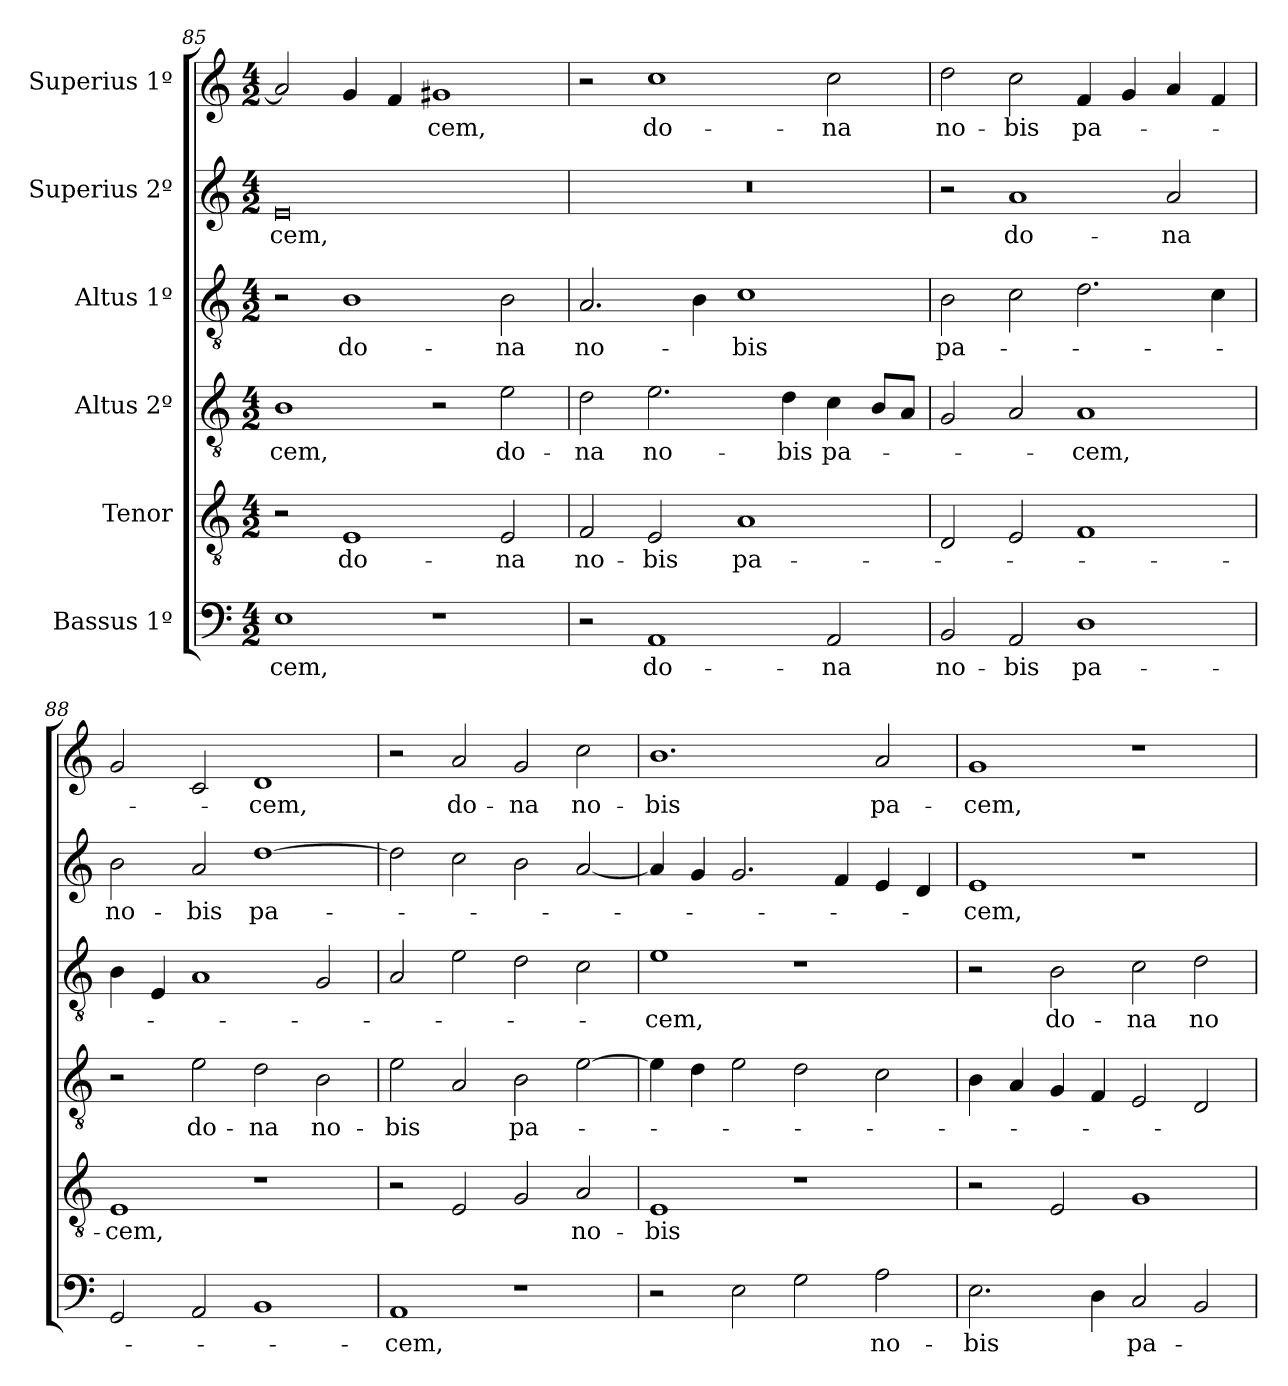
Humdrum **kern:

**kern	**text	**kern	**text	**kern	**text	**kern	**text	**kern	**text	**kern	**text
*part6	*part6	*part5	*part5	*part4	*part4	*part3	*part3	*part2	*part2	*part1	*part1
*staff6	*staff6	*staff5	*staff5	*staff4	*staff4	*staff3	*staff3	*staff2	*staff2	*staff1	*staff1
*I"Bassus 1º	*	*I"Tenor	*	*I"Altus 2º	*	*I"Altus 1º	*	*I"Superius 2º	*	*I"Superius 1º	*
*clefF4	*	*clefGv2	*	*clefGv2	*	*clefGv2	*	*clefG2	*	*clefG2	*
*k[]	*	*k[]	*	*k[]	*	*k[]	*	*k[]	*	*k[]	*
*M4/2	*	*M4/2	*	*M4/2	*	*M4/2	*	*M4/2	*	*M4/2	*
=85	=85	=85	=85	=85	=85	=85	=85	=85	=85	=85	=85
1E\	-cem,	2r	.	1B\	-cem,	2r	.	0e/	-cem,	2a/]	.
.	.	1E/	do-	.	.	1B\	do-	.	.	4g/	.
.	.	.	.	.	.	.	.	.	.	4f/	.
1r	.	.	.	2r	.	.	.	.	.	1g#X/	-cem,
.	.	2E/	-na	2e\	do-	2B\	-na	.	.	.	.
=86	=86	=86	=86	=86	=86	=86	=86	=86	=86	=86	=86
2r	.	2F/	no-	2d\	-na	2.A/	no-	0r	.	2r	.
1AA/	do-	2E/	-bis	2.e\	no-	.	.	.	.	1cc\	do-
.	.	.	.	.	.	4B\	.	.	.	.	.
.	.	1A/	pa-	.	.	1c\	-bis	.	.	.	.
.	.	.	.	4d\	-bis	.	.	.	.	.	.
2AA/	-na	.	.	4c\	pa-	.	.	.	.	2cc\	-na
.	.	.	.	8B/L	.	.	.	.	.	.	.
.	.	.	.	8A/J	.	.	.	.	.	.	.
=87	=87	=87	=87	=87	=87	=87	=87	=87	=87	=87	=87
2BB/	no-	2D/	.	2G/	.	2B\	pa-	2r	.	2dd\	no-
2AA/	-bis	2E/	.	2A/	.	2c\	.	1a/	do-	2cc\	-bis
1D\	pa-	1F/	.	1A/	-cem,	2.d\	.	.	.	4f/	pa-
.	.	.	.	.	.	.	.	.	.	4g/	.
.	.	.	.	.	.	.	.	2a/	-na	4a/	.
.	.	.	.	.	.	4c\	.	.	.	4f/	.
=88	=88	=88	=88	=88	=88	=88	=88	=88	=88	=88	=88
2GG/	.	1E/	-cem,	2r	.	4B\	.	2b\	no-	2g/	.
.	.	.	.	.	.	4E/	.	.	.	.	.
2AA/	.	.	.	2e\	do-	1A/	.	2a/	-bis	2c/	.
1BB/	.	1r	.	2d\	-na	.	.	[1dd\	pa-	1d/	-cem,
.	.	.	.	2B\	no-	2G/	.	.	.	.	.
=89	=89	=89	=89	=89	=89	=89	=89	=89	=89	=89	=89
1AA/	-cem,	2r	.	2e\	-bis	2A/	.	2dd\]	.	2r	.
.	.	2E/	.	2A/	.	2e\	.	2cc\	.	2a/	do-
1r	.	2G/	.	2B\	pa-	2d\	.	2b\	.	2g/	-na
.	.	2A/	no-	[2e\	.	2c\	.	[2a/	.	2cc\	no-
=90	=90	=90	=90	=90	=90	=90	=90	=90	=90	=90	=90
2r	.	1E/	-bis	4e\]	.	1e\	-cem,	4a/]	.	1.b\	-bis
.	.	.	.	4d\	.	.	.	4g/	.	.	.
2E\	.	.	.	2e\	.	.	.	2.g/	.	.	.
2G\	.	1r	.	2d\	.	1r	.	.	.	.	.
.	.	.	.	.	.	.	.	4f/	.	.	.
2A\	no-	.	.	2c\	.	.	.	4e/	.	2a/	pa-
.	.	.	.	.	.	.	.	4d/	.	.	.
=91	=91	=91	=91	=91	=91	=91	=91	=91	=91	=91	=91
2.E\	-bis	2r	.	4B\	.	2r	.	1e/	-cem,	1g/	-cem,
.	.	.	.	4A/	.	.	.	.	.	.	.
.	.	2E/	.	4G/	.	2B\	do-	.	.	.	.
4D\	.	.	.	4F/	.	.	.	.	.	.	.
2C/	pa-	1G/	.	2E/	.	2c\	-na	1r	.	1r	.
2BB/	.	.	.	2D/	.	2d\	no-	.	.	.	.
=	=	=	=	=	=	=	=	=	=	=	=
*-	*-	*-	*-	*-	*-	*-	*-	*-	*-	*-	*-
